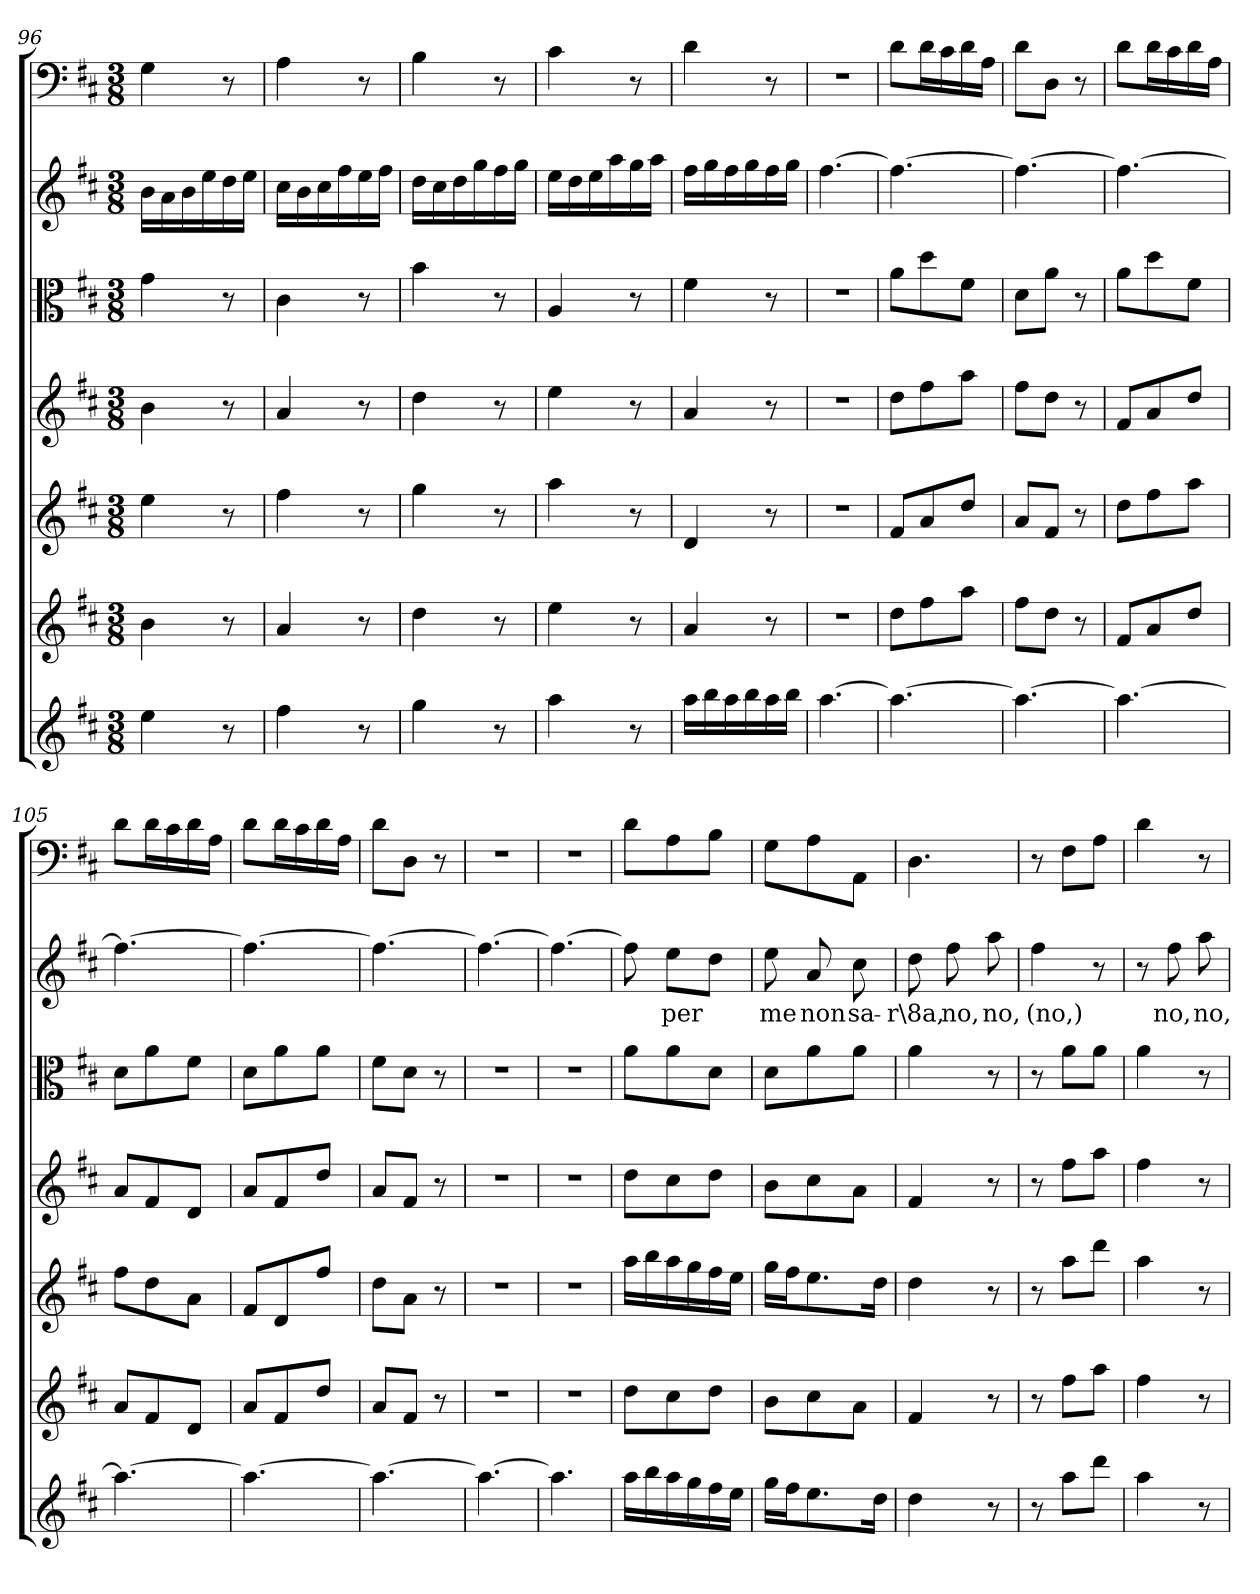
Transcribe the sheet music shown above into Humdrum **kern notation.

**kern	**kern	**kern	**kern	**kern	**kern	**text	**kern
*part7	*part6	*part5	*part4	*part3	*part2	*part2	*part1
*staff7	*staff6	*staff5	*staff4	*staff3	*staff2	*staff2	*staff1
*clefG2	*clefG2	*clefG2	*clefG2	*clefC3	*clefG2	*	*clefF4
*k[f#c#]	*k[f#c#]	*k[f#c#]	*k[f#c#]	*k[f#c#]	*k[f#c#]	*	*k[f#c#]
*D:	*D:	*D:	*D:	*D:	*D:	*	*D:
*M3/8	*M3/8	*M3/8	*M3/8	*M3/8	*M3/8	*	*M3/8
=96	=96	=96	=96	=96	=96	=96	=96
4ee\	4b\	4ee\	4b\	4g\	16b\LL	.	4G\
.	.	.	.	.	16a\	.	.
.	.	.	.	.	16b\	.	.
.	.	.	.	.	16ee\	.	.
8r	8r	8r	8r	8r	16dd\	.	8r
.	.	.	.	.	16ee\JJ	.	.
=97	=97	=97	=97	=97	=97	=97	=97
4ff#\	4a/	4ff#\	4a/	4c#\	16cc#\LL	.	4A\
.	.	.	.	.	16b\	.	.
.	.	.	.	.	16cc#\	.	.
.	.	.	.	.	16ff#\	.	.
8r	8r	8r	8r	8r	16ee\	.	8r
.	.	.	.	.	16ff#\JJ	.	.
=98	=98	=98	=98	=98	=98	=98	=98
4gg\	4dd\	4gg\	4dd\	4b\	16dd\LL	.	4B\
.	.	.	.	.	16cc#\	.	.
.	.	.	.	.	16dd\	.	.
.	.	.	.	.	16gg\	.	.
8r	8r	8r	8r	8r	16ff#\	.	8r
.	.	.	.	.	16gg\JJ	.	.
=99	=99	=99	=99	=99	=99	=99	=99
4aa\	4ee\	4aa\	4ee\	4A/	16ee\LL	.	4c#\
.	.	.	.	.	16dd\	.	.
.	.	.	.	.	16ee\	.	.
.	.	.	.	.	16aa\	.	.
8r	8r	8r	8r	8r	16gg\	.	8r
.	.	.	.	.	16aa\JJ	.	.
=100	=100	=100	=100	=100	=100	=100	=100
16aa\LL	4a/	4d/	4a/	4f#\	16ff#\LL	.	4d\
16bb\	.	.	.	.	16gg\	.	.
16aa\	.	.	.	.	16ff#\	.	.
16bb\	.	.	.	.	16gg\	.	.
16aa\	8r	8r	8r	8r	16ff#\	.	8r
16bb\JJ	.	.	.	.	16gg\JJ	.	.
=101	=101	=101	=101	=101	=101	=101	=101
[4.aa\	4.r	4.r	4.r	4.r	[4.ff#\	.	4.r
=102	=102	=102	=102	=102	=102	=102	=102
4.aa\_	8dd\L	8f#/L	8dd\L	8a\L	4.ff#\_	.	8d\L
.	8ff#\	8a/	8ff#\	8dd\	.	.	16d\L
.	.	.	.	.	.	.	16c#\
.	8aa\J	8dd/J	8aa\J	8f#\J	.	.	16d\
.	.	.	.	.	.	.	16A\JJ
=103	=103	=103	=103	=103	=103	=103	=103
4.aa\_	8ff#\L	8a/L	8ff#\L	8d\L	4.ff#\_	.	8d\L
.	8dd\J	8f#/J	8dd\J	8a\J	.	.	8D\J
.	8r	8r	8r	8r	.	.	8r
=104	=104	=104	=104	=104	=104	=104	=104
4.aa\_	8f#/L	8dd\L	8f#/L	8a\L	4.ff#\_	.	8d\L
.	8a/	8ff#\	8a/	8dd\	.	.	16d\L
.	.	.	.	.	.	.	16c#\
.	8dd/J	8aa\J	8dd/J	8f#\J	.	.	16d\
.	.	.	.	.	.	.	16A\JJ
=105	=105	=105	=105	=105	=105	=105	=105
4.aa\_	8a/L	8ff#\L	8a/L	8d\L	4.ff#\_	.	8d\L
.	8f#/	8dd\	8f#/	8a\	.	.	16d\L
.	.	.	.	.	.	.	16c#\
.	8d/J	8a\J	8d/J	8f#\J	.	.	16d\
.	.	.	.	.	.	.	16A\JJ
=106	=106	=106	=106	=106	=106	=106	=106
4.aa\_	8a/L	8f#/L	8a/L	8d\L	4.ff#\_	.	8d\L
.	8f#/	8d/	8f#/	8a\	.	.	16d\L
.	.	.	.	.	.	.	16c#\
.	8dd/J	8ff#/J	8dd/J	8a\J	.	.	16d\
.	.	.	.	.	.	.	16A\JJ
=107	=107	=107	=107	=107	=107	=107	=107
4.aa\_	8a/L	8dd\L	8a/L	8f#\L	4.ff#\_	.	8d\L
.	8f#/J	8a\J	8f#/J	8d\J	.	.	8D\J
.	8r	8r	8r	8r	.	.	8r
=108	=108	=108	=108	=108	=108	=108	=108
4.aa\_	4.r	4.r	4.r	4.r	4.ff#\_	.	4.r
=109	=109	=109	=109	=109	=109	=109	=109
4.aa\]	4.r	4.r	4.r	4.r	4.ff#\_	.	4.r
=110	=110	=110	=110	=110	=110	=110	=110
16aa\LL	8dd\L	16aa\LL	8dd\L	8a\L	8ff#\]	.	8d\L
16bb\	.	16bb\	.	.	.	.	.
16aa\	8cc#\	16aa\	8cc#\	8a\	8ee\L	per	8A\
16gg\	.	16gg\	.	.	.	.	.
16ff#\	8dd\J	16ff#\	8dd\J	8d\J	8dd\J	.	8B\J
16ee\JJ	.	16ee\JJ	.	.	.	.	.
=111	=111	=111	=111	=111	=111	=111	=111
16gg\LL	8b\L	16gg\LL	8b\L	8d\L	8ee\	me	8G\L
16ff#\J	.	16ff#\J	.	.	.	.	.
8.ee\	8cc#\	8.ee\	8cc#\	8a\	8a/	non	8A\
.	8a\J	.	8a\J	8a\J	8cc#\	sa-	8AA\J
16dd\Jk	.	16dd\Jk	.	.	.	.	.
=112	=112	=112	=112	=112	=112	=112	=112
4dd\	4f#/	4dd\	4f#/	4a\	8dd\	-r\8a,	4.D\
.	.	.	.	.	8ff#\	no,	.
8r	8r	8r	8r	8r	8aa\	no,	.
=113	=113	=113	=113	=113	=113	=113	=113
8r	8r	8r	8r	8r	4ff#\	(no,)	8r
8aa\L	8ff#\L	8aa\L	8ff#\L	8a\L	.	.	8F#\L
8ddd\J	8aa\J	8ddd\J	8aa\J	8a\J	8r	.	8A\J
=114	=114	=114	=114	=114	=114	=114	=114
4aa\	4ff#\	4aa\	4ff#\	4a\	8r	.	4d\
.	.	.	.	.	8ff#\	no,	.
8r	8r	8r	8r	8r	8aa\	no,	8r
=	=	=	=	=	=	=	=
*-	*-	*-	*-	*-	*-	*-	*-
